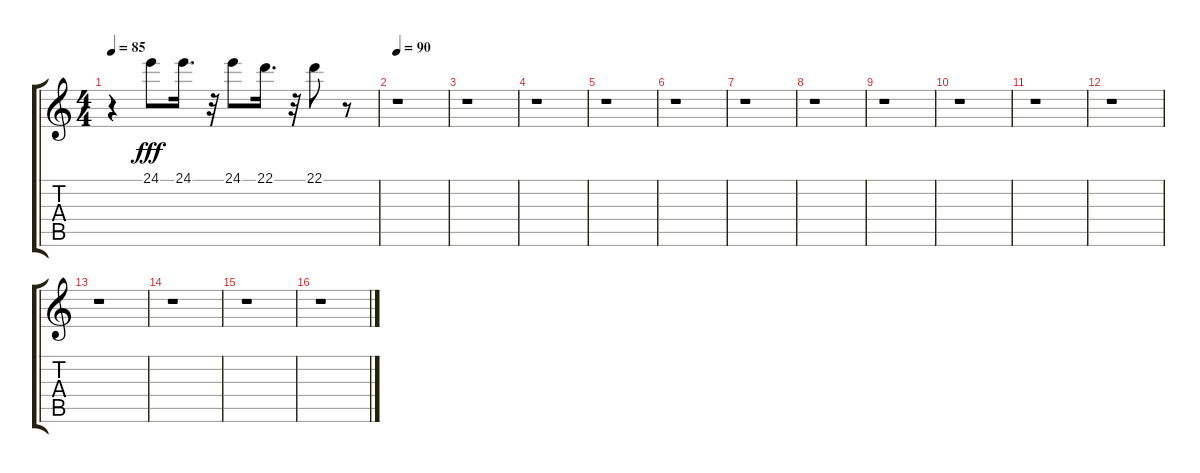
\track "" {instrument blownbottle}
\staff {score tabs}
\tuning (E4 B3 G3 D3 A2 E2) {hide}
\ts (4 4)
\tempo 85
\clef g2
\ks c
r.4{dy f} 24.1.8{dy fff} 24.1.16{d} r.32 24.1.8 22.1.16{d} r.32 22.1.8 r.8 |
\tempo 90
r.1 |
r.1 |
r.1 |
r.1 |
r.1 |
r.1 |
r.1 |
r.1 |
r.1 |
r.1 |
r.1 |
r.1 |
r.1 |
r.1 |
r.1
